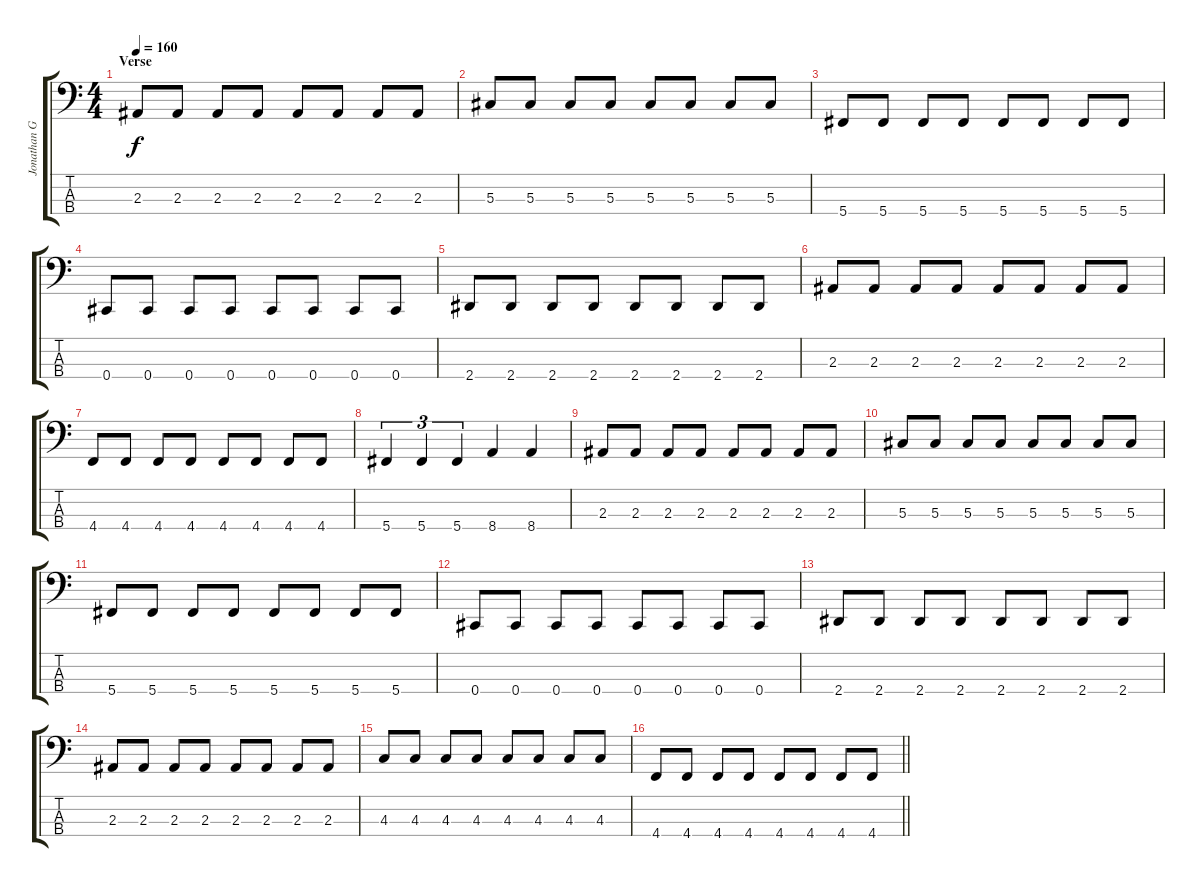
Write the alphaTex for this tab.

\track ("Jonathan Gallant (Bass Guitar)" "Jonathan G") {instrument electricbassfinger}
\staff {score tabs}
\tuning (Gb2 Db2 Ab1 Db1) {hide}
\ts (4 4)
\section ("" "Verse")
\tempo 160
\clef f4
\ks c
2.3.8{dy f} 2.3.8 2.3.8 2.3.8 2.3.8 2.3.8 2.3.8 2.3.8 |
5.3.8 5.3.8 5.3.8 5.3.8 5.3.8 5.3.8 5.3.8 5.3.8 |
5.4.8 5.4.8 5.4.8 5.4.8 5.4.8 5.4.8 5.4.8 5.4.8 |
0.4.8 0.4.8 0.4.8 0.4.8 0.4.8 0.4.8 0.4.8 0.4.8 |
2.4.8 2.4.8 2.4.8 2.4.8 2.4.8 2.4.8 2.4.8 2.4.8 |
2.3.8 2.3.8 2.3.8 2.3.8 2.3.8 2.3.8 2.3.8 2.3.8 |
4.4.8 4.4.8 4.4.8 4.4.8 4.4.8 4.4.8 4.4.8 4.4.8 |
5.4.4{tu (3 2)} 5.4.4{tu (3 2)} 5.4.4{tu (3 2)} 8.4.4 8.4.4 |
2.3.8 2.3.8 2.3.8 2.3.8 2.3.8 2.3.8 2.3.8 2.3.8 |
5.3.8 5.3.8 5.3.8 5.3.8 5.3.8 5.3.8 5.3.8 5.3.8 |
5.4.8 5.4.8 5.4.8 5.4.8 5.4.8 5.4.8 5.4.8 5.4.8 |
0.4.8 0.4.8 0.4.8 0.4.8 0.4.8 0.4.8 0.4.8 0.4.8 |
2.4.8 2.4.8 2.4.8 2.4.8 2.4.8 2.4.8 2.4.8 2.4.8 |
2.3.8 2.3.8 2.3.8 2.3.8 2.3.8 2.3.8 2.3.8 2.3.8 |
4.3.8 4.3.8 4.3.8 4.3.8 4.3.8 4.3.8 4.3.8 4.3.8 |
\barLineRight lightlight
4.4.8 4.4.8 4.4.8 4.4.8 4.4.8 4.4.8 4.4.8 4.4.8
